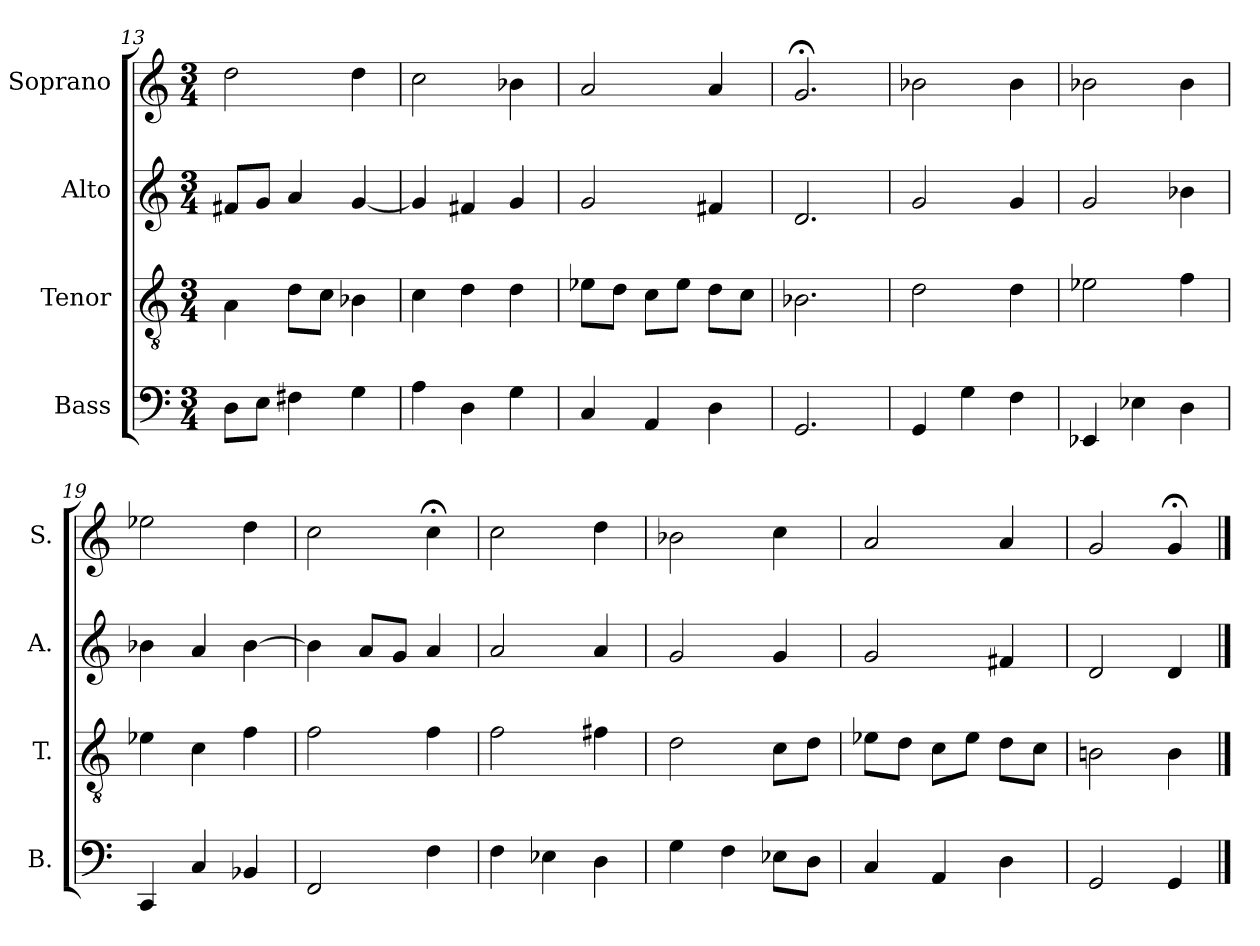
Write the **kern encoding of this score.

**kern	**kern	**kern	**kern
*part4	*part3	*part2	*part1
*staff4	*staff3	*staff2	*staff1
*I"Bass	*I"Tenor	*I"Alto	*I"Soprano
*I'B.	*I'T.	*I'A.	*I'S.
*clefF4	*clefGv2	*clefG2	*clefG2
*M3/4	*M3/4	*M3/4	*M3/4
=13	=13	=13	=13
8D\L	4A\	8f#/L	2dd\
8E\J	.	8g/J	.
4F#\	8d\L	4a/	.
.	8c\J	.	.
4G\	4B-\	[4g/	4dd\
=14	=14	=14	=14
4A\	4c\	4g/]	2cc\
4D\	4d\	4f#/	.
4G\	4d\	4g/	4b-\
=15	=15	=15	=15
4C/	8e-\L	2g/	2a/
.	8d\J	.	.
4AA/	8c\L	.	.
.	8e-\J	.	.
4D\	8d\L	4f#/	4a/
.	8c\J	.	.
=16	=16	=16	=16
2.GG/	2.B-\	2.d/	2.g;</
!!LO:LB:g=z
=17	=17	=17	=17
4GG/	2d\	2g/	2b-\
4G\	.	.	.
4F\	4d\	4g/	4b-\
=18	=18	=18	=18
4EE-/	2e-\	2g/	2b-\
4E-\	.	.	.
4D\	4f\	4b-\	4b-\
=19	=19	=19	=19
4CC/	4e-\	4b-\	2ee-\
4C/	4c\	4a/	.
4BB-/	4f\	[4b-\	4dd\
=20	=20	=20	=20
2FF/	2f\	4b-\]	2cc\
.	.	8a/L	.
.	.	8g/J	.
4F\	4f\	4a/	4cc;<\
=21	=21	=21	=21
4F\	2f\	2a/	2cc\
4E-\	.	.	.
4D\	4f#\	4a/	4dd\
=22	=22	=22	=22
4G\	2d\	2g/	2b-\
4F\	.	.	.
8E-\L	8c\L	4g/	4cc\
8D\J	8d\J	.	.
=23	=23	=23	=23
4C/	8e-\L	2g/	2a/
.	8d\J	.	.
4AA/	8c\L	.	.
.	8e-\J	.	.
4D\	8d\L	4f#/	4a/
.	8c\J	.	.
=24	=24	=24	=24
2GG/	2Bn\	2d/	2g/
4GG/	4B\	4d/	4g;</
==	==	==	==
*-	*-	*-	*-
